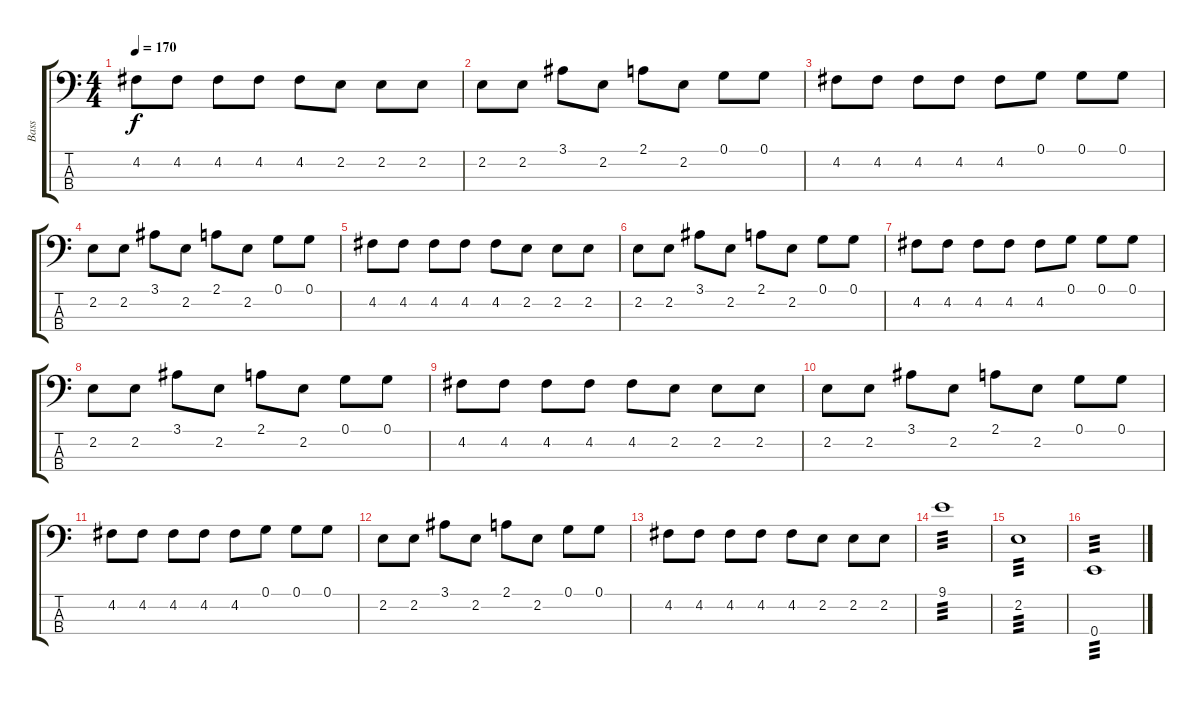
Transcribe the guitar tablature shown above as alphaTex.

\track ("Bass" "Bass") {instrument electricbassfinger}
\staff {score tabs}
\tuning (G2 D2 A1 E1) {hide}
\ts (4 4)
\tempo 170
\clef f4
\ks c
4.2.8{dy f} 4.2.8 4.2.8 4.2.8 4.2.8 2.2.8 2.2.8 2.2.8 |
2.2.8 2.2.8 3.1.8 2.2.8 2.1.8 2.2.8 0.1.8 0.1.8 |
4.2.8 4.2.8 4.2.8 4.2.8 4.2.8 0.1.8 0.1.8 0.1.8 |
2.2.8 2.2.8 3.1.8 2.2.8 2.1.8 2.2.8 0.1.8 0.1.8 |
4.2.8 4.2.8 4.2.8 4.2.8 4.2.8 2.2.8 2.2.8 2.2.8 |
2.2.8 2.2.8 3.1.8 2.2.8 2.1.8 2.2.8 0.1.8 0.1.8 |
4.2.8 4.2.8 4.2.8 4.2.8 4.2.8 0.1.8 0.1.8 0.1.8 |
2.2.8 2.2.8 3.1.8 2.2.8 2.1.8 2.2.8 0.1.8 0.1.8 |
4.2.8 4.2.8 4.2.8 4.2.8 4.2.8 2.2.8 2.2.8 2.2.8 |
2.2.8 2.2.8 3.1.8 2.2.8 2.1.8 2.2.8 0.1.8 0.1.8 |
4.2.8 4.2.8 4.2.8 4.2.8 4.2.8 0.1.8 0.1.8 0.1.8 |
2.2.8 2.2.8 3.1.8 2.2.8 2.1.8 2.2.8 0.1.8 0.1.8 |
4.2.8 4.2.8 4.2.8 4.2.8 4.2.8 2.2.8 2.2.8 2.2.8 |
9.1.1{tp 3} |
2.2.1{tp 3} |
0.4.1{tp 3}
